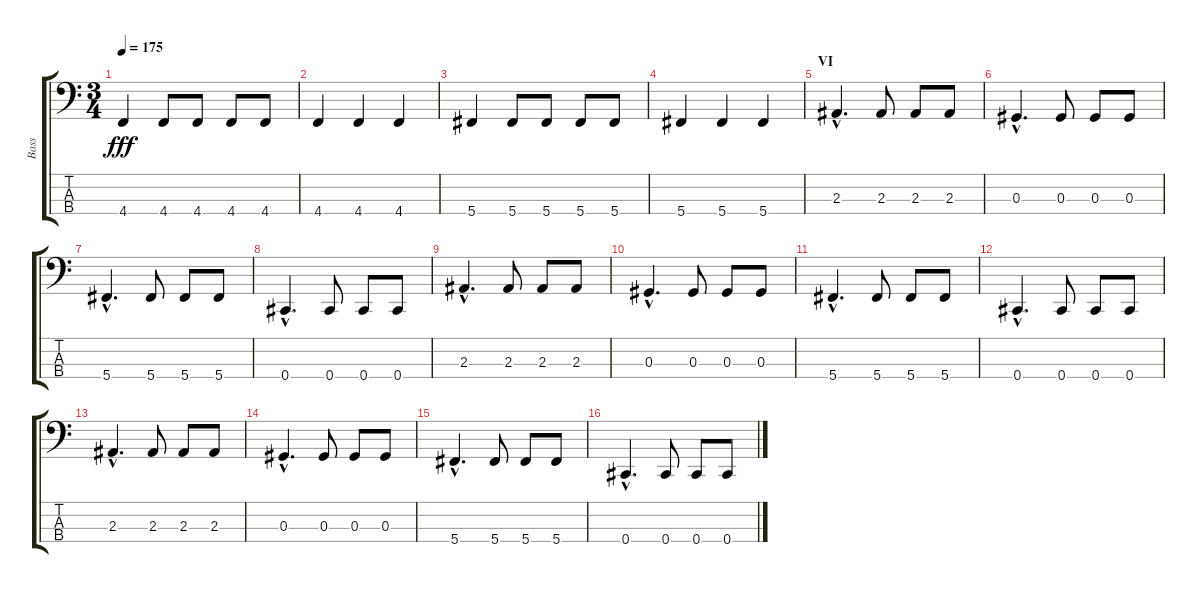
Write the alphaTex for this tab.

\track ("Bass" "Bass") {instrument electricbasspick}
\staff {score tabs}
\tuning (Gb2 Db2 Ab1 Db1) {hide}
\ts (3 4)
\tempo 175
\clef f4
\ks c
4.4.4{dy fff} 4.4.8 4.4.8 4.4.8 4.4.8 |
4.4.4 4.4.4 4.4.4 |
5.4.4 5.4.8 5.4.8 5.4.8 5.4.8 |
5.4.4 5.4.4 5.4.4 |
\section ("" "VI")
2.3{hac}.4{d} 2.3.8 2.3.8 2.3.8 |
0.3{hac}.4{d} 0.3.8 0.3.8 0.3.8 |
5.4{hac}.4{d} 5.4.8 5.4.8 5.4.8 |
0.4{hac}.4{d} 0.4.8 0.4.8 0.4.8 |
2.3{hac}.4{d} 2.3.8 2.3.8 2.3.8 |
0.3{hac}.4{d} 0.3.8 0.3.8 0.3.8 |
5.4{hac}.4{d} 5.4.8 5.4.8 5.4.8 |
0.4{hac}.4{d} 0.4.8 0.4.8 0.4.8 |
2.3{hac}.4{d} 2.3.8 2.3.8 2.3.8 |
0.3{hac}.4{d} 0.3.8 0.3.8 0.3.8 |
5.4{hac}.4{d} 5.4.8 5.4.8 5.4.8 |
0.4{hac}.4{d} 0.4.8 0.4.8 0.4.8
